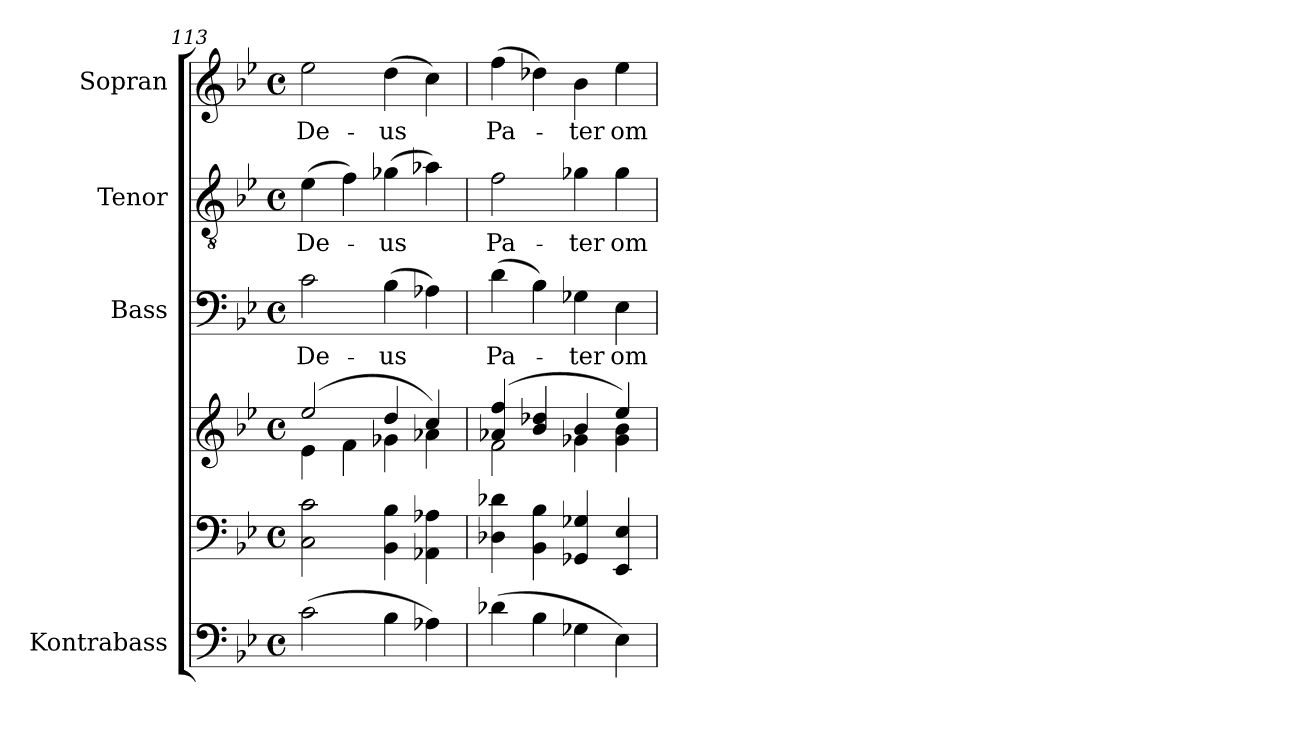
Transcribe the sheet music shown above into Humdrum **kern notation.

**kern	**kern	**kern	**kern	**text	**kern	**text	**kern	**text
*part5	*part4	*part4	*part3	*part3	*part2	*part2	*part1	*part1
*staff6	*staff5	*staff4	*staff3	*staff3	*staff2	*staff2	*staff1	*staff1
*I"Kontrabass	*	*	*I"Bass	*	*I"Tenor	*	*I"Sopran	*
*I'Kb.	*	*	*I'B.	*	*I'T.	*	*I'S.	*
*clefF4	*clefF4	*clefG2	*clefF4	*	*clefGv2	*	*clefG2	*
*ITrd7c12	*	*	*	*	*	*	*	*
*k[b-e-]	*k[b-e-]	*k[b-e-]	*k[b-e-]	*	*k[b-e-]	*	*k[b-e-]	*
*B-:	*B-:	*B-:	*B-:	*	*B-:	*	*B-:	*
*M4/4	*M4/4	*M4/4	*M4/4	*	*M4/4	*	*M4/4	*
*met(c)	*met(c)	*met(c)	*met(c)	*	*met(c)	*	*met(c)	*
=113	=113	=113	=113	=113	=113	=113	=113	=113
*	*	*^	*	*	*	*	*	*
!	!	!	!	!	!LO:LY:b	!	!LO:LY:b	!	!LO:LY:b
(>2C\	2C\ 2c\	(2ee-/	4e-\	2c\	De-	(>4e-\	De-	2ee-\	De-
.	.	.	4f\	.	.	4f\)	.	.	.
!	!	!	!	!	!LO:LY:b	!	!LO:LY:b	!	!LO:LY:b
4BB-\	4BB-\ 4B-\	4dd/	4g-X\	(>4B-\	-us	(>4g-X\	-us	(>4dd\	-us
4AA-X\)	4AA-X\ 4A-X\	4cc/)	4a-X\	4A-X\)	.	4a-X\)	.	4cc\)	.
!!LO:LB:g=z
=114	=114	=114	=114	=114	=114	=114	=114	=114	=114
!	!	!	!	!	!LO:LY:b	!	!LO:LY:b	!	!LO:LY:b
(>4D-X\	4D-X\ 4d-X\	(4a-X/ 4ff/	2f\	(>4d\	Pa-	2f\	Pa-	(>4ff\	Pa-
4BB-\	4BB-\ 4B-\	4b-/ 4dd-X/	.	4B-\)	.	.	.	4dd-X\)	.
!	!	!	!	!	!LO:LY:b	!	!LO:LY:b	!	!LO:LY:b
4GG-X\	4GG-X/ 4G-X/	4b-/	4g-X\	4G-X\	-ter	4g-X\	-ter	4b-\	-ter
!	!	!	!	!	!LO:LY:b	!	!LO:LY:b	!	!LO:LY:b
4EE-\)	4EE-/ 4E-/	4ee-/)	4g-\ 4b-\	4E-\	om-	4g-\	om-	4ee-\	om-
*	*	*v	*v	*	*	*	*	*	*
=	=	=	=	=	=	=	=	=
*-	*-	*-	*-	*-	*-	*-	*-	*-
